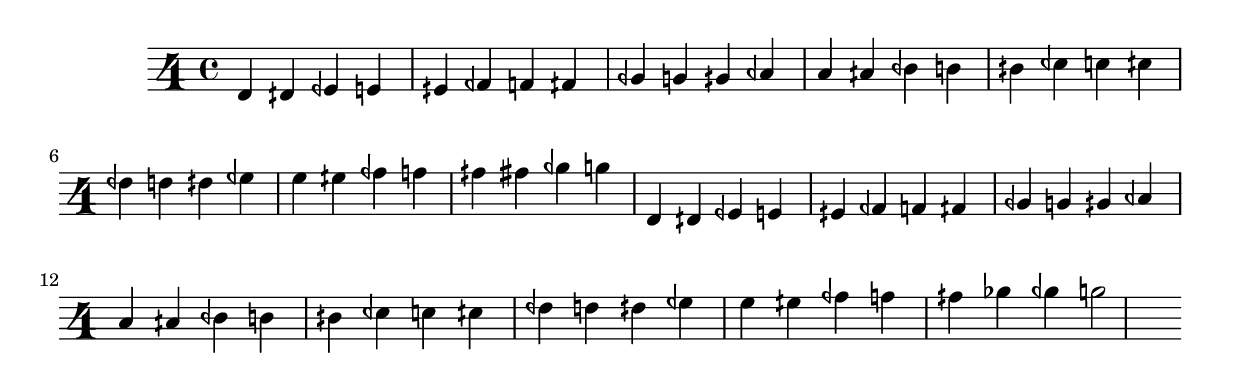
\version "2.11.65"
% this has to be right at the top:
#(ly:set-default-scale (ly:make-scale (list->vector
    (map (lambda (secors) (* 7/12 secors)) '(0 1 2 3 4 5 6 7 8 9)))))

decimalPitchNames = #`(

    (jia  . ,(ly:make-pitch -1 0 0))
    (yi   . ,(ly:make-pitch -1 1 0))
    (bing . ,(ly:make-pitch -1 2 0))
    (ding . ,(ly:make-pitch -1 3 0))
    (wu   . ,(ly:make-pitch -1 4 0))
    (ji   . ,(ly:make-pitch -1 5 0))
    (geng . ,(ly:make-pitch -1 6 0))
    (xin  . ,(ly:make-pitch -1 7 0))
    (ren  . ,(ly:make-pitch -1 8 0))
    (gui  . ,(ly:make-pitch -1 9 0))

    (jiav  . ,(ly:make-pitch -1 0 -1/6))
    (yiv   . ,(ly:make-pitch -1 1 -1/6))
    (bingv . ,(ly:make-pitch -1 2 -1/6))
    (dingv . ,(ly:make-pitch -1 3 -1/6))
    (wuv   . ,(ly:make-pitch -1 4 -1/6))
    (jiv   . ,(ly:make-pitch -1 5 -1/6))
    (gengv . ,(ly:make-pitch -1 6 -1/6))
    (xinv  . ,(ly:make-pitch -1 7 -1/6))
    (renv  . ,(ly:make-pitch -1 8 -1/6))
    (guiv  . ,(ly:make-pitch -1 9 -1/6))

    (jiah  . ,(ly:make-pitch -1 0 1/6))
    (yih   . ,(ly:make-pitch -1 1 1/6))
    (bingh . ,(ly:make-pitch -1 2 1/6))
    (dingh . ,(ly:make-pitch -1 3 1/6))
    (wuh   . ,(ly:make-pitch -1 4 1/6))
    (jih   . ,(ly:make-pitch -1 5 1/6))
    (gengh . ,(ly:make-pitch -1 6 1/6))
    (xinh  . ,(ly:make-pitch -1 7 1/6))
    (renh  . ,(ly:make-pitch -1 8 1/6))
    (guih  . ,(ly:make-pitch -1 9 1/6))

    (jiam  . ,(ly:make-pitch -1 0 1/3))
    (yim   . ,(ly:make-pitch -1 1 1/3))
    (bingm . ,(ly:make-pitch -1 2 1/3))
    (dingm . ,(ly:make-pitch -1 3 1/3))
    (wum   . ,(ly:make-pitch -1 4 1/3))
    (jim   . ,(ly:make-pitch -1 5 1/3))
    (gengm . ,(ly:make-pitch -1 6 1/3))
    (xinm  . ,(ly:make-pitch -1 7 1/3))
    (renm  . ,(ly:make-pitch -1 8 1/3))
    (guim  . ,(ly:make-pitch -1 9 1/3))

    (jiaw  . ,(ly:make-pitch -1 0 -1/3))
    (yiw   . ,(ly:make-pitch -1 1 -1/3))
    (bingw . ,(ly:make-pitch -1 2 -1/3))
    (dingw . ,(ly:make-pitch -1 3 -1/3))
    (wuw   . ,(ly:make-pitch -1 4 -1/3))
    (jiw   . ,(ly:make-pitch -1 5 -1/3))
    (gengw . ,(ly:make-pitch -1 6 -1/3))
    (xinw  . ,(ly:make-pitch -1 7 -1/3))
    (renw  . ,(ly:make-pitch -1 8 -1/3))
    (guiw  . ,(ly:make-pitch -1 9 -1/3))

)

% quartertone symbols for now
decimalGlyphs = #'(
    (-1/3 . "accidentals.flat")
    (-1/6 . "accidentals.mirroredflat")
    ( 0 . "accidentals.natural")
    ( 1/6 . "accidentals.sharp.slashslash.stem")
    ( 1/3 . "accidentals.sharp"))

#(ly:parser-set-note-names parser decimalPitchNames)

\layout {
  \context {
    \Score
    \override Accidental #'glyph-name-alist = \decimalGlyphs
    \override KeySignature #'glyph-name-alist = \decimalGlyphs
    \override AccidentalCautionary #'glyph-name-alist = \decimalGlyphs
    \override TrillPitchAccidental #'glyph-name-alist = \decimalGlyphs
    \override AmbitusAccidental #'glyph-name-alist = \decimalGlyphs
    \override Clef #'font-size = #+5
  }
}

\score {
    \new Staff
    \relative jia' {
        \set Staff.clefGlyph = #"four"
        \set Staff.middleCPosition = #-5
        \set Staff.clefPosition = #-4
        \set Staff.extraNatural = ##f
        jia jiah yiv yi yih bingv bing bingh dingv ding dingh
        wuv wu wuh jiv ji jih gengv geng gengh xinv xin xinh
        renv ren renh guiv gui guih guim jiav jia

        jia, jiah yiv yi yih bingv bing bingh dingv ding dingh
        wuv wu wuh jiv ji jih gengv geng gengh xinv xin xinh
        renv ren renh guiv gui guih jiaw jiav jia2
    }
    \layout{}
    \midi{}
}
